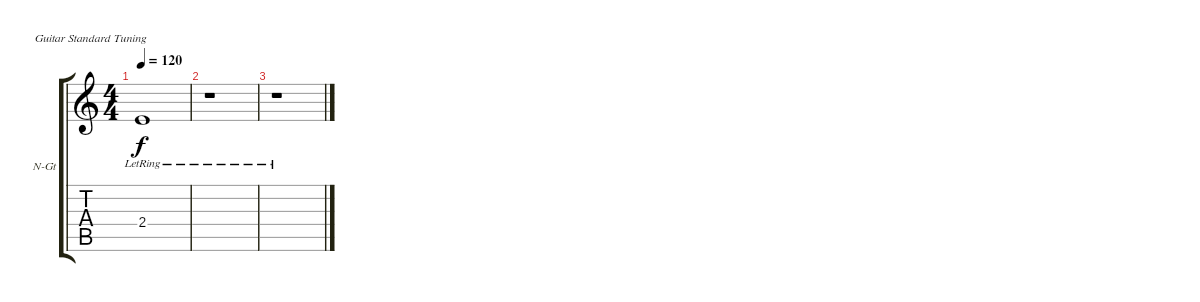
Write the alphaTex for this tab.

\bracketExtendMode groupsimilarinstruments
\firstSystemTrackNameOrientation horizontal
\otherSystemsTrackNameOrientation horizontal
\track ("Zakk Wylde - Acoustic" "N-Gt") {instrument acousticguitarnylon}
\staff {score tabs}
\tuning (E4 B3 G3 D3 A2 E2)
\ts (4 4)
\tempo 120
\clef g2
\ks c
2.4{lr t}.1{dy f} |
r.1 |
r.1
